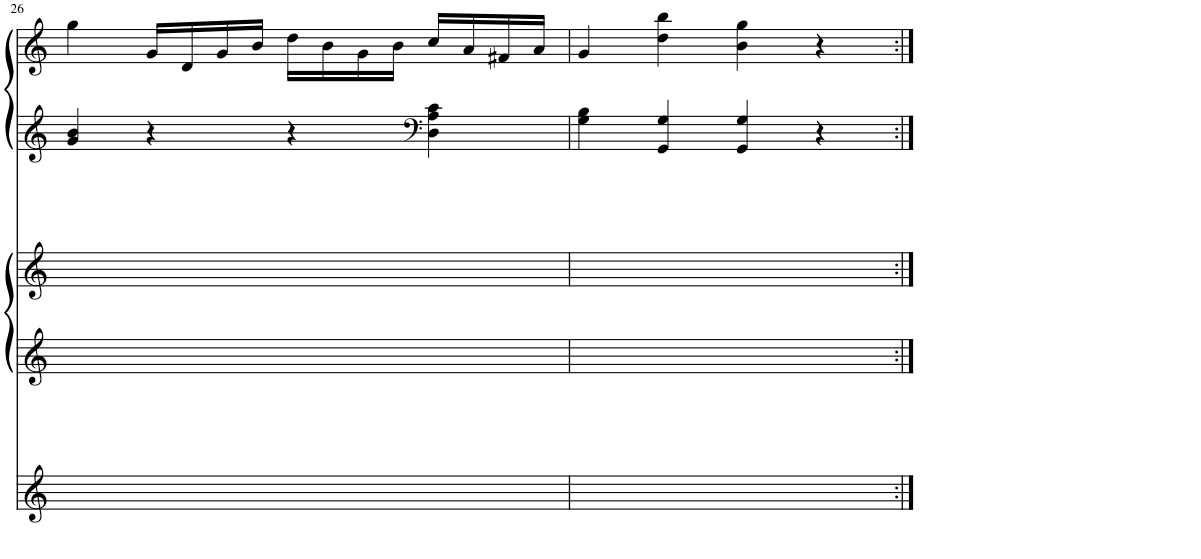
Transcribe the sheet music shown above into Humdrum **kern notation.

**kern	**kern	**kern	**kern	**kern
*part3	*part2	*part2	*part1	*part1
*staff5	*staff4	*staff3	*staff2	*staff1
*I"Klavier	*I"Klavier	*	*I"Klavier	*
!!LO:PB:g=z
*clefG2	*clefG2	*clefG2	*clefG2	*clefG2
*k[]	*k[]	*k[]	*k[]	*k[]
*M4/4	*M4/4	*M4/4	*M4/4	*M4/4
*met(c)	*met(c)	*met(c)	*met(c)	*met(c)
=26	=26	=26	=26	=26
*^	*	*	*	*
1ryy	1ryy	1ryy	1ryy	4g/ 4b/	4gg\
.	.	.	.	4r	16g/LL
.	.	.	.	.	16d/
.	.	.	.	.	16g/
.	.	.	.	.	16b/JJ
.	.	.	.	4r	16dd\LL
.	.	.	.	.	16b\
.	.	.	.	.	16g\
.	.	.	.	.	16b\JJ
*	*	*	*	*clefF4	*
.	.	.	.	4D\ 4A\ 4c\	16cc/LL
.	.	.	.	.	16a/
.	.	.	.	.	16f#X/
.	.	.	.	.	16a/JJ
*v	*v	*	*	*	*
=27	=27	=27	=27	=27
1ryy	1ryy	1ryy	4G\ 4B\	4g/
.	.	.	4GG/ 4G/	4dd\ 4bb\
.	.	.	4GG/ 4G/	4b\ 4gg\
.	.	.	4r	4r
=:|!	=:|!	=:|!	=:|!	=:|!
*-	*-	*-	*-	*-
